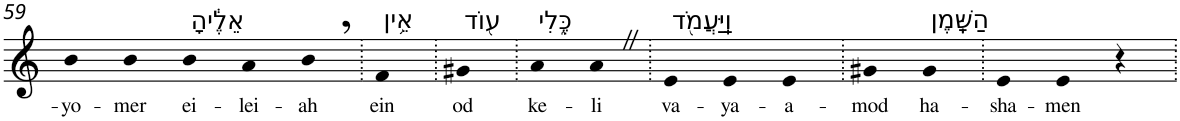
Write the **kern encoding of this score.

**kern	**text
*part1	*part1
*staff1	*staff1
*I"Piano	*
*I'Pno	*
!!LO:PB:g=z
*clefG2	*
*k[]	*
=59	=59
!	!LO:LY:b
4b	-yo-
!	!LO:LY:b
4b	-mer
!LO:TX:a:t=אֵלֶ֔יהָ	!
!	!LO:LY:b
4b	ei-
!	!LO:LY:b
4a	-lei-
!	!LO:LY:b
4b,	-ah
=60.	=60.
!LO:TX:a:t=אֵ֥ין	!
!	!LO:LY:b
4f	ein
=61.	=61.
!LO:TX:a:t=ע֖וֹד	!
!	!LO:LY:b
4g#X	od
=62.	=62.
!LO:TX:a:t=כֶּ֑לִי	!
!	!LO:LY:b
4a	ke-
!	!LO:LY:b
4aZ	-li
=63.	=63.
!LO:TX:a:t=וַֽיַּעֲמֹ֖ד	!
!	!LO:LY:b
4e	va-
!	!LO:LY:b
4e	-ya-
!	!LO:LY:b
4e	-a-
=64.	=64.
!	!LO:LY:b
4g#X	-mod
!LO:TX:a:t=הַשָּֽׁמֶן	!
!	!LO:LY:b
4g#	ha-
=65.	=65.
!	!LO:LY:b
4e	-sha-
!	!LO:LY:b
4e	-men
4r	.
=.	=.
*-	*-
